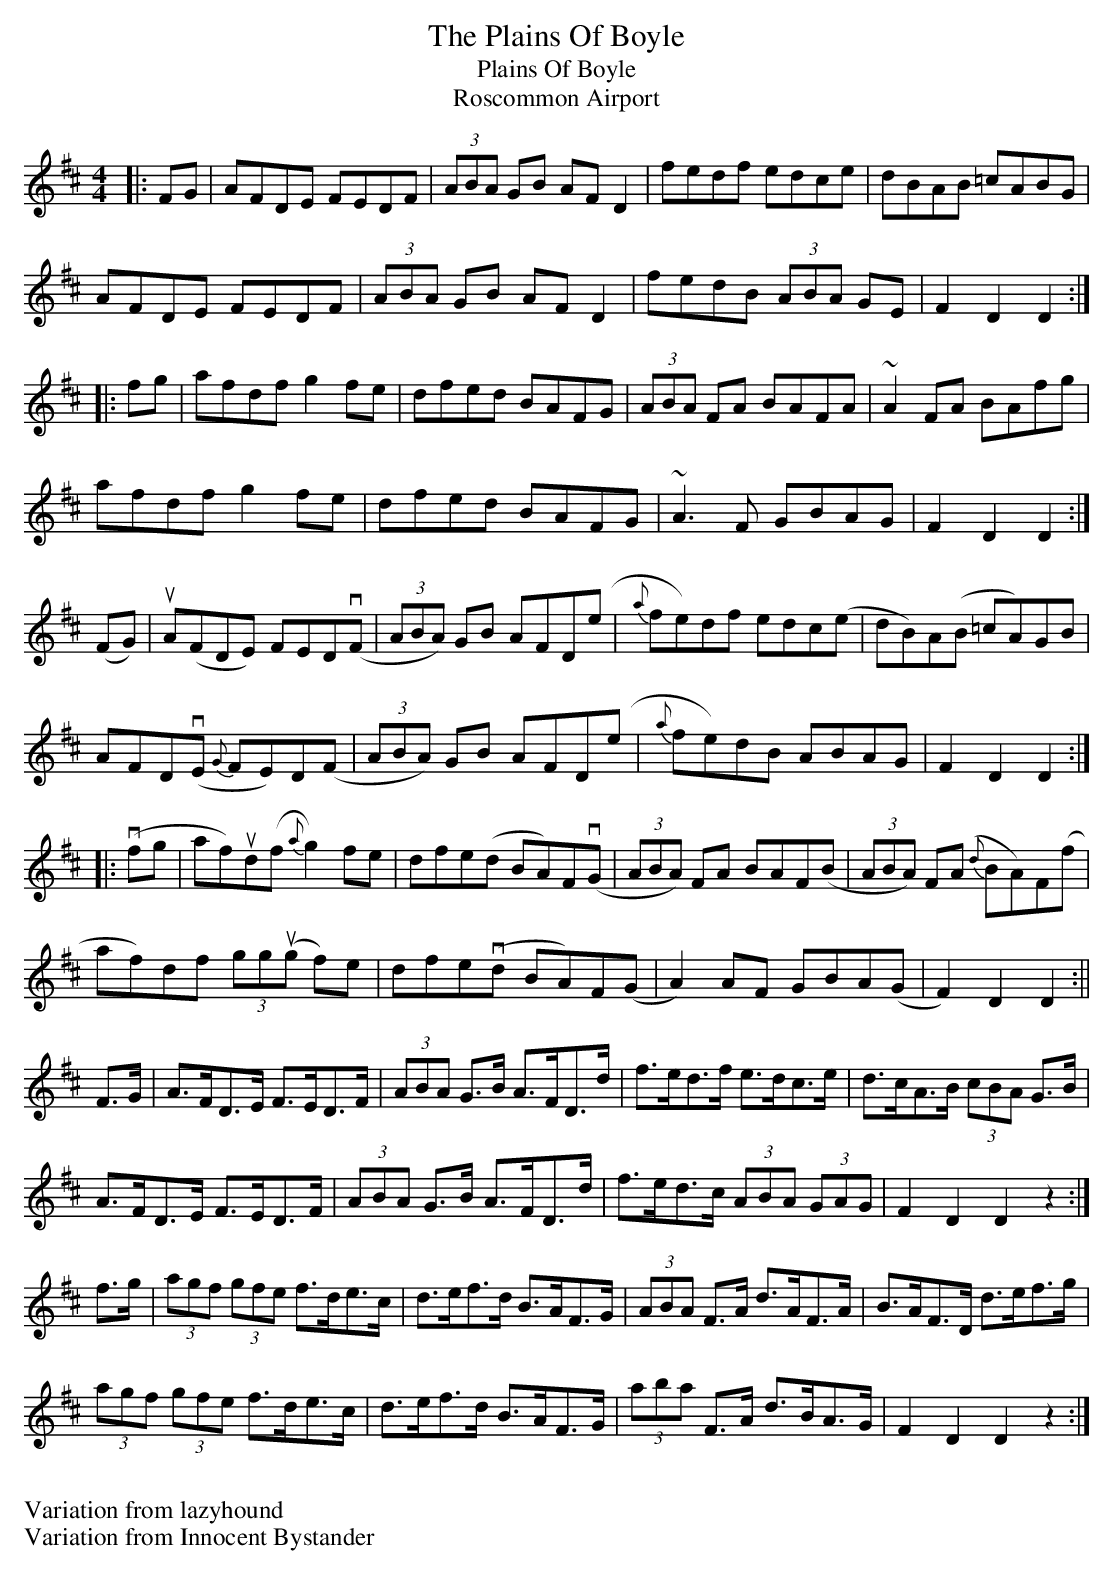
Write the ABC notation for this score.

X:1
T:Plains Of Boyle, The
T:Plains Of Boyle
T:Roscommon Airport
M:4/4
L:1/8
K:Dmaj
|: FG | AFDE FEDF | (3ABA GB AFD2 | fedf edce | dBAB =cABG |
AFDE FEDF | (3ABA GB AFD2 | fedB (3ABA GE | F2D2 D2 :|
|: fg | afdf g2fe | dfed BAFG | (3ABA FA BAFA | ~A2FA BAfg |
afdf g2fe | dfed BAFG | ~A3F GBAG | F2D2 D2 :|
W:Variation from lazyhound
(FG)|uA(FDE) FEDv(F|(3ABA) GB AFD(e|{a}fe)df edc(e| dB)A(B =cA)GB|
AFDv(E {G}FE)D(F|(3ABA) GB AFD(e|{a}fe)dB ABAG|F2 D2 D2:|
|:v(fg|af)ud(f {a}g2)fe|dfe(d BA)Fv(G|(3ABA) FA BAF(B|(3ABA) F(A {d}BA)F(f|
af)df (3ggu(g f)e|dfev(d BA)F(G|A2) AF GBA(G|F2) D2 D2:||
W:Variation from Innocent Bystander
F>G|A>FD>E F>ED>F|(3ABA G>B A>FD>d|f>ed>f e>dc>e|d>cA>B (3cBA G>B|
A>FD>E F>ED>F|(3ABA G>B A>FD>d|f>ed>c (3ABA (3GAG|F2D2D2z2:|
f>g|(3agf (3gfe f>de>c|d>ef>d B>AF>G|(3ABA F>A d>AF>A|B>AF>D d>ef>g|
(3agf (3gfe f>de>c|d>ef>d B>AF>G|(3aba F>A d>BA>G|F2D2D2z2:|
